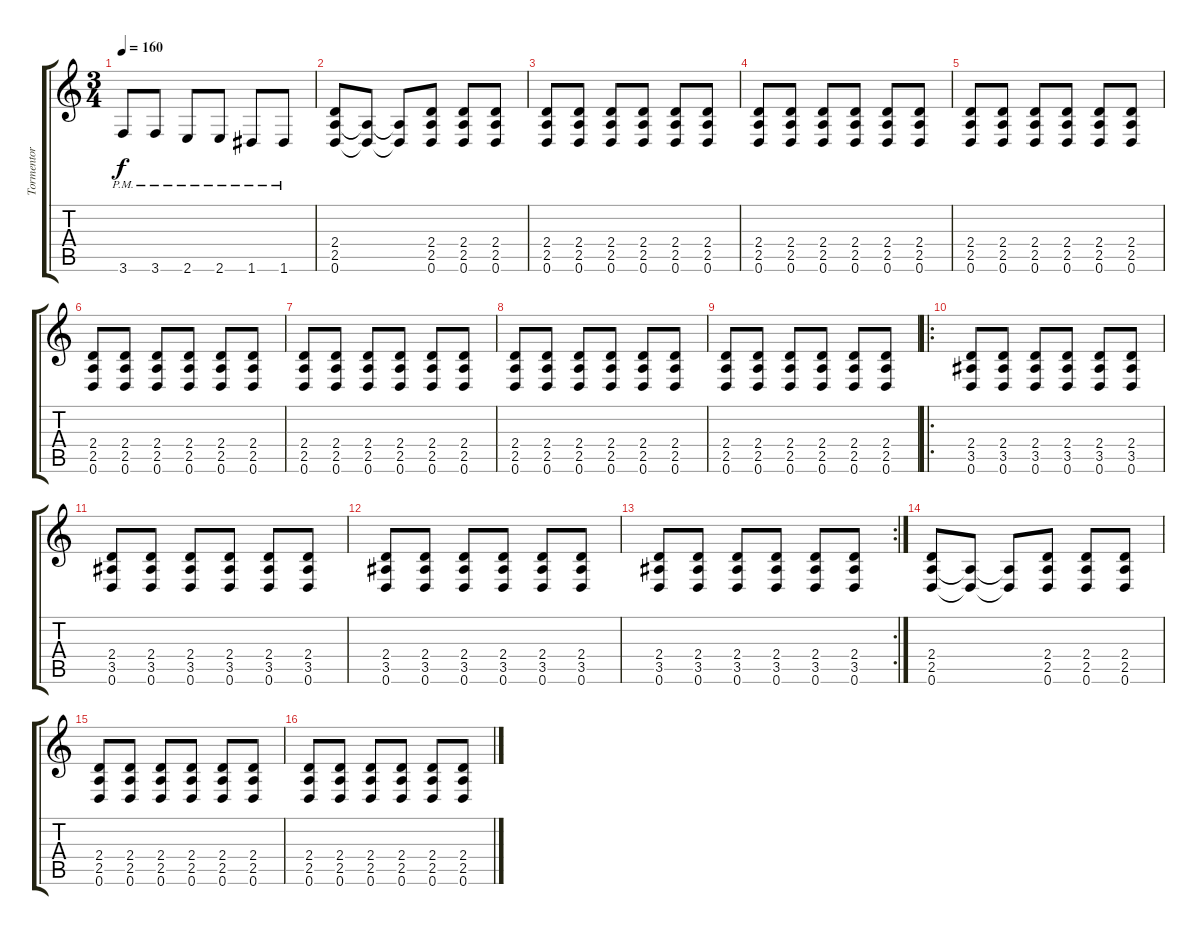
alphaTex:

\track ("Tormentor" "Tormentor") {instrument distortionguitar}
\staff {score tabs}
\tuning (D4 A3 F3 C3 G2 D2) {hide}
\ts (3 4)
\tempo 160
\clef g2
\ks c
3.6{pm}.8{dy f} 3.6{pm}.8 2.6{pm}.8 2.6{pm}.8 1.6{pm}.8 1.6{pm}.8 |
(2.4 2.5 0.6).8 (2.5{t} 0.6{t}).8 (2.5{t} 0.6{t}).8 (2.4 2.5 0.6).8 (2.4 2.5 0.6).8 (2.4 2.5 0.6).8 |
(2.4 2.5 0.6).8 (2.4 2.5 0.6).8 (2.4 2.5 0.6).8 (2.4 2.5 0.6).8 (2.4 2.5 0.6).8 (2.4 2.5 0.6).8 |
(2.4 2.5 0.6).8 (2.4 2.5 0.6).8 (2.4 2.5 0.6).8 (2.4 2.5 0.6).8 (2.4 2.5 0.6).8 (2.4 2.5 0.6).8 |
(2.4 2.5 0.6).8 (2.4 2.5 0.6).8 (2.4 2.5 0.6).8 (2.4 2.5 0.6).8 (2.4 2.5 0.6).8 (2.4 2.5 0.6).8 |
(2.4 2.5 0.6).8 (2.4 2.5 0.6).8 (2.4 2.5 0.6).8 (2.4 2.5 0.6).8 (2.4 2.5 0.6).8 (2.4 2.5 0.6).8 |
(2.4 2.5 0.6).8 (2.4 2.5 0.6).8 (2.4 2.5 0.6).8 (2.4 2.5 0.6).8 (2.4 2.5 0.6).8 (2.4 2.5 0.6).8 |
(2.4 2.5 0.6).8 (2.4 2.5 0.6).8 (2.4 2.5 0.6).8 (2.4 2.5 0.6).8 (2.4 2.5 0.6).8 (2.4 2.5 0.6).8 |
(2.4 2.5 0.6).8 (2.4 2.5 0.6).8 (2.4 2.5 0.6).8 (2.4 2.5 0.6).8 (2.4 2.5 0.6).8 (2.4 2.5 0.6).8 |
\ro
(2.4 3.5 0.6).8 (2.4 3.5 0.6).8 (2.4 3.5 0.6).8 (2.4 3.5 0.6).8 (2.4 3.5 0.6).8 (2.4 3.5 0.6).8 |
(2.4 3.5 0.6).8 (2.4 3.5 0.6).8 (2.4 3.5 0.6).8 (2.4 3.5 0.6).8 (2.4 3.5 0.6).8 (2.4 3.5 0.6).8 |
(2.4 3.5 0.6).8 (2.4 3.5 0.6).8 (2.4 3.5 0.6).8 (2.4 3.5 0.6).8 (2.4 3.5 0.6).8 (2.4 3.5 0.6).8 |
\rc 2
(2.4 3.5 0.6).8 (2.4 3.5 0.6).8 (2.4 3.5 0.6).8 (2.4 3.5 0.6).8 (2.4 3.5 0.6).8 (2.4 3.5 0.6).8 |
(2.4 2.5 0.6).8 (2.5{t} 0.6{t}).8 (2.5{t} 0.6{t}).8 (2.4 2.5 0.6).8 (2.4 2.5 0.6).8 (2.4 2.5 0.6).8 |
(2.4 2.5 0.6).8 (2.4 2.5 0.6).8 (2.4 2.5 0.6).8 (2.4 2.5 0.6).8 (2.4 2.5 0.6).8 (2.4 2.5 0.6).8 |
(2.4 2.5 0.6).8 (2.4 2.5 0.6).8 (2.4 2.5 0.6).8 (2.4 2.5 0.6).8 (2.4 2.5 0.6).8 (2.4 2.5 0.6).8
